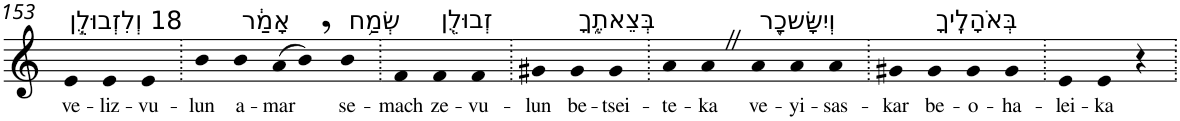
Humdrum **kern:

**kern	**text
*part1	*part1
*staff1	*staff1
*I"Piano	*
*I'Pno	*
!!LO:PB:g=z
*clefG2	*
*k[]	*
=153	=153
!LO:TX:a:t=18 וְלִזְבוּלֻ֣ן	!
!	!LO:LY:b
4e	ve-
!	!LO:LY:b
4e	-liz-
!	!LO:LY:b
4e	-vu-
=154.	=154.
!	!LO:LY:b
4b	-lun
!LO:TX:a:t=אָמַ֔ר	!
!	!LO:LY:b
4b	a-
!	!LO:LY:b
(8a	-mar
8b,)	.
!LO:TX:a:t=שְׂמַ֥ח	!
!	!LO:LY:b
4b	se-
=155.	=155.
!	!LO:LY:b
4f	-mach
!LO:TX:a:t=זְבוּלֻ֖ן	!
!	!LO:LY:b
4f	ze-
!	!LO:LY:b
4f	-vu-
=156.	=156.
!	!LO:LY:b
4g#X	-lun
!LO:TX:a:t=בְּצֵאתֶ֑ךָ	!
!	!LO:LY:b
4g#	be-
!	!LO:LY:b
4g#	-tsei-
=157.	=157.
!	!LO:LY:b
4a	-te-
!	!LO:LY:b
4aZ	-ka
!LO:TX:a:t=וְיִשָּׂשכָ֖ר	!
!	!LO:LY:b
4a	ve-
!	!LO:LY:b
4a	-yi-
!	!LO:LY:b
4a	-sas-
=158.	=158.
!	!LO:LY:b
4g#X	-kar
!LO:TX:a:t=בְּאֹהָלֶֽיךָ	!
!	!LO:LY:b
4g#	be-
!	!LO:LY:b
4g#	-o-
!	!LO:LY:b
4g#	-ha-
=159.	=159.
!	!LO:LY:b
4e	-lei-
!	!LO:LY:b
4e	-ka
4r	.
=.	=.
*-	*-
